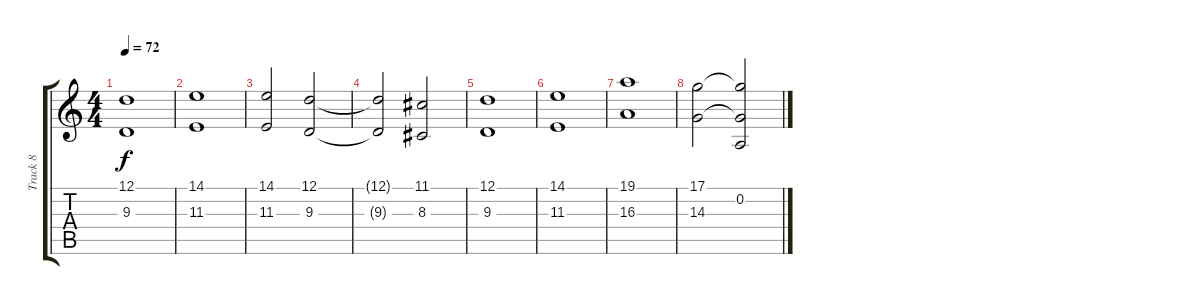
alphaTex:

\track ("Track 8" "Track 8") {instrument choiraahs}
\staff {score tabs}
\tuning (D4 A3 F3 C3 G2 C2) {hide}
\ts (4 4)
\tempo 72
\clef g2
\ks c
(12.1 9.3).1{dy f} |
(14.1 11.3).1 |
(14.1 11.3).2 (12.1 9.3).2 |
(12.1{t} 9.3{t}).2 (11.1 8.3).2 |
(12.1 9.3).1 |
(14.1 11.3).1 |
(19.1 16.3).1 |
(17.1 14.3).2 (17.1{t} 0.2 14.3{t}).2
